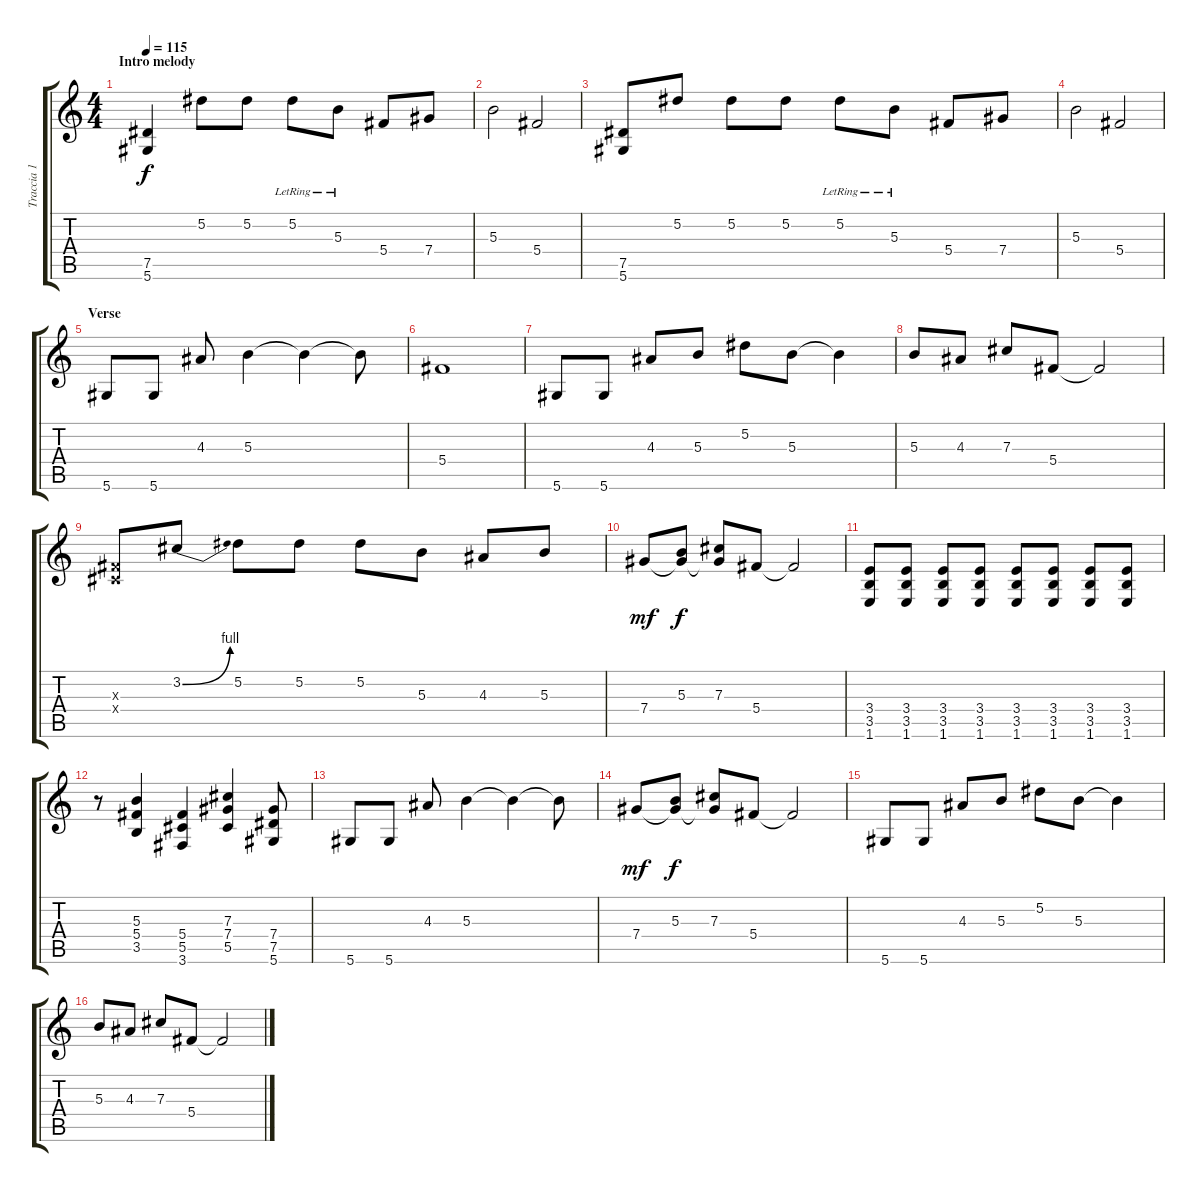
\track ("Traccia 1" "Traccia 1") {instrument overdrivenguitar}
\staff {score tabs}
\tuning (Eb4 Bb3 Gb3 Db3 Ab2 Eb2) {hide}
\ts (4 4)
\section ("" "Intro melody")
\tempo 115
\clef g2
\ks c
(7.5 5.6).4{dy f volume 11} 5.2.8 5.2.8 5.2{lr}.8 5.3{lr}.8 5.4.8 7.4.8 |
5.3.2 5.4.2 |
(7.5 5.6).8 5.2.8 5.2.8 5.2.8 5.2{lr}.8 5.3{lr}.8 5.4.8 7.4.8 |
5.3.2 5.4.2 |
\section ("" "Verse")
5.6.8{volume 9} 5.6.8 4.3.8 5.3.4 5.3{t}.4 5.3{t}.8 |
5.4.1 |
5.6.8 5.6.8 4.3.8 5.3.8 5.2.8 5.3.8 5.3{t}.4 |
5.3.8 4.3.8 7.3.8 5.4.8 5.4{t}.2 |
(0.3{x} 0.4{x}).8 3.2{be (bend 0 0 60 4)}.8 5.2.8 5.2.8 5.2.8 5.3.8 4.3.8 5.3.8 |
7.4.8{dy mf} (5.3 7.4{t}).8{dy f} (7.3 7.4{t}).8 5.4.8 5.4{t}.2 |
(3.4 3.5 1.6).8 (3.4 3.5 1.6).8 (3.4 3.5 1.6).8 (3.4 3.5 1.6).8 (3.4 3.5 1.6).8 (3.4 3.5 1.6).8 (3.4 3.5 1.6).8 (3.4 3.5 1.6).8 |
r.8 (5.3 5.4 3.5).4 (5.4 5.5 3.6).4 (7.3 7.4 5.5).4 (7.4 7.5 5.6).8 |
5.6.8 5.6.8 4.3.8 5.3.4 5.3{t}.4 5.3{t}.8 |
7.4.8{dy mf} (5.3 7.4{t}).8{dy f} (7.3 7.4{t}).8 5.4.8 5.4{t}.2 |
5.6.8 5.6.8 4.3.8 5.3.8 5.2.8 5.3.8 5.3{t}.4 |
5.3.8 4.3.8 7.3.8 5.4.8 5.4{t}.2
